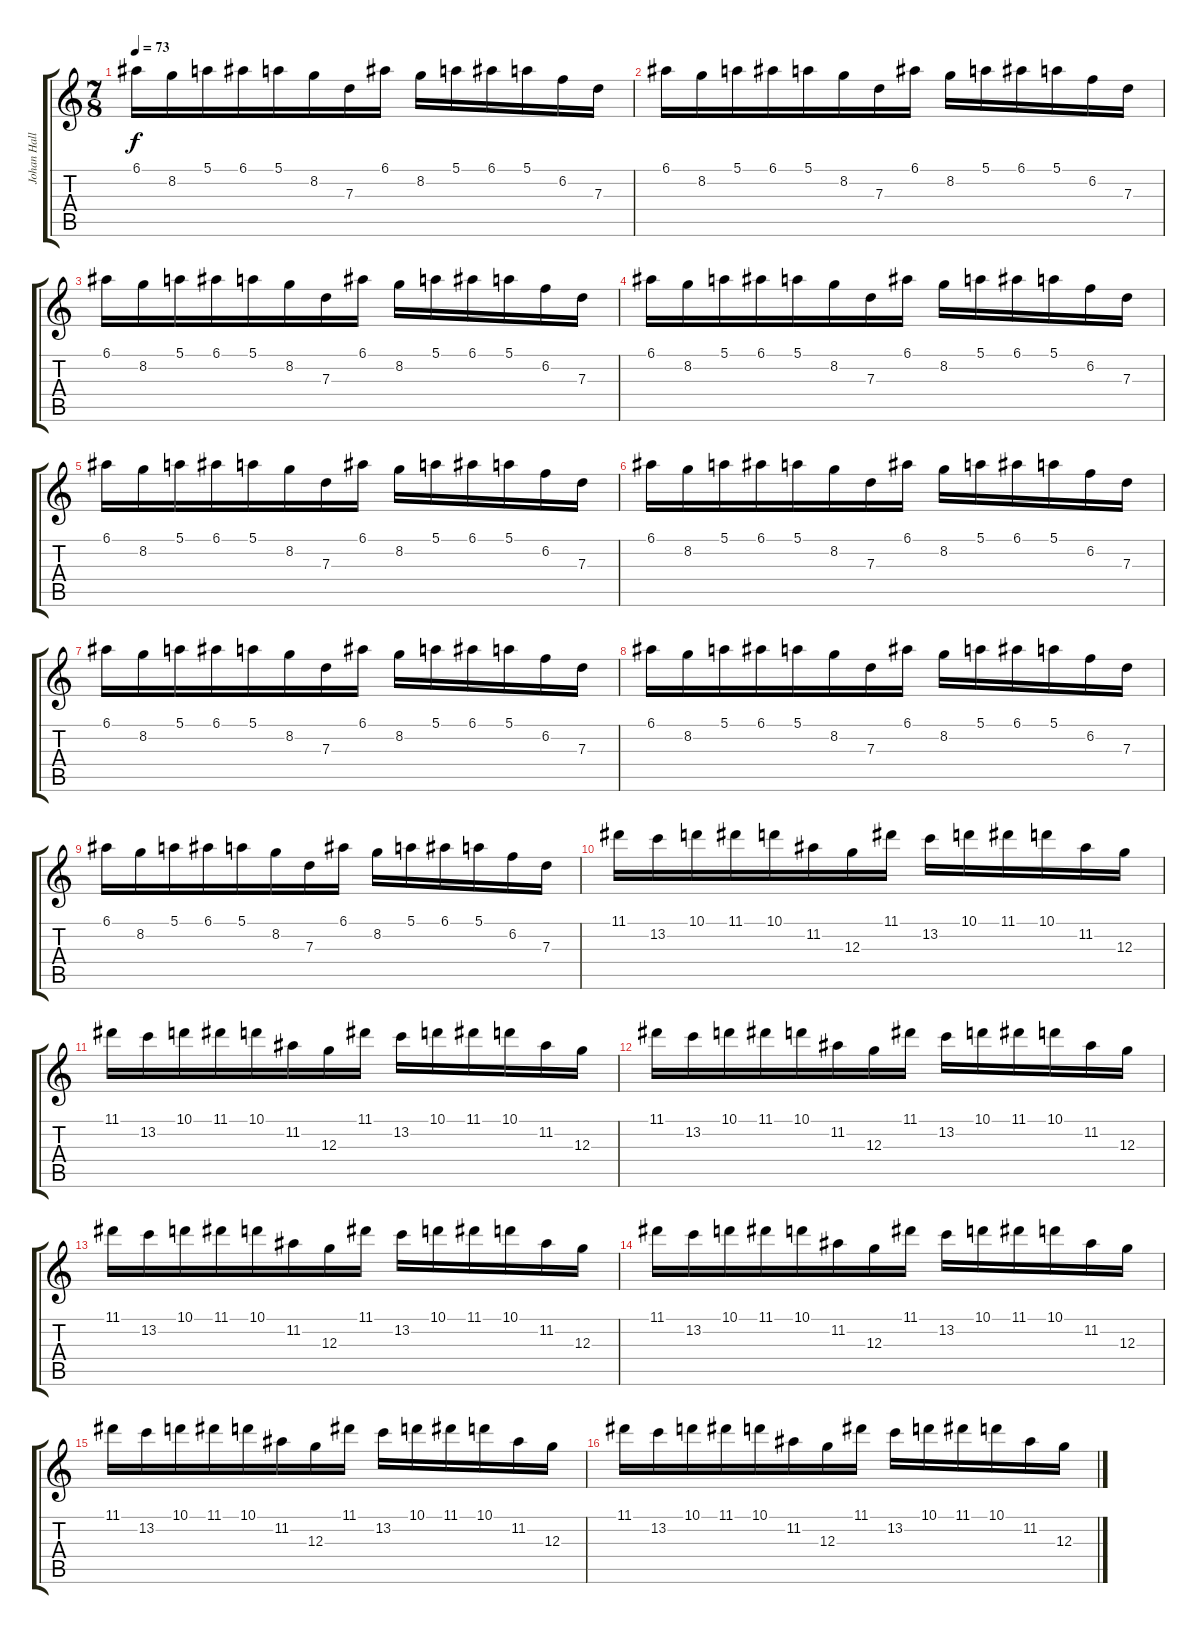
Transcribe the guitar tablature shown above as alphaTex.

\track ("Johan Hallgren" "Johan Hall") {instrument overdrivenguitar}
\staff {score tabs}
\tuning (E4 B3 G3 D3 A2 D2) {hide}
\ts (7 8)
\tempo 73
\clef g2
\ks c
6.1.16{dy f} 8.2.16 5.1.16 6.1.16 5.1.16 8.2.16 7.3.16 6.1.16 8.2.16 5.1.16 6.1.16 5.1.16 6.2.16 7.3.16 |
6.1.16 8.2.16 5.1.16 6.1.16 5.1.16 8.2.16 7.3.16 6.1.16 8.2.16 5.1.16 6.1.16 5.1.16 6.2.16 7.3.16 |
6.1.16 8.2.16 5.1.16 6.1.16 5.1.16 8.2.16 7.3.16 6.1.16 8.2.16 5.1.16 6.1.16 5.1.16 6.2.16 7.3.16 |
6.1.16 8.2.16 5.1.16 6.1.16 5.1.16 8.2.16 7.3.16 6.1.16 8.2.16 5.1.16 6.1.16 5.1.16 6.2.16 7.3.16 |
6.1.16 8.2.16 5.1.16 6.1.16 5.1.16 8.2.16 7.3.16 6.1.16 8.2.16 5.1.16 6.1.16 5.1.16 6.2.16 7.3.16 |
6.1.16 8.2.16 5.1.16 6.1.16 5.1.16 8.2.16 7.3.16 6.1.16 8.2.16 5.1.16 6.1.16 5.1.16 6.2.16 7.3.16 |
6.1.16 8.2.16 5.1.16 6.1.16 5.1.16 8.2.16 7.3.16 6.1.16 8.2.16 5.1.16 6.1.16 5.1.16 6.2.16 7.3.16 |
6.1.16 8.2.16 5.1.16 6.1.16 5.1.16 8.2.16 7.3.16 6.1.16 8.2.16 5.1.16 6.1.16 5.1.16 6.2.16 7.3.16 |
6.1.16 8.2.16 5.1.16 6.1.16 5.1.16 8.2.16 7.3.16 6.1.16 8.2.16 5.1.16 6.1.16 5.1.16 6.2.16 7.3.16 |
11.1.16{volume 11} 13.2.16 10.1.16 11.1.16 10.1.16 11.2.16 12.3.16 11.1.16 13.2.16 10.1.16 11.1.16 10.1.16 11.2.16 12.3.16 |
11.1.16 13.2.16 10.1.16 11.1.16 10.1.16 11.2.16 12.3.16 11.1.16 13.2.16 10.1.16 11.1.16 10.1.16 11.2.16 12.3.16 |
11.1.16 13.2.16 10.1.16 11.1.16 10.1.16 11.2.16 12.3.16 11.1.16 13.2.16 10.1.16 11.1.16 10.1.16 11.2.16 12.3.16 |
11.1.16 13.2.16 10.1.16 11.1.16 10.1.16 11.2.16 12.3.16 11.1.16 13.2.16 10.1.16 11.1.16 10.1.16 11.2.16 12.3.16 |
11.1.16 13.2.16 10.1.16 11.1.16 10.1.16 11.2.16 12.3.16 11.1.16 13.2.16 10.1.16 11.1.16 10.1.16 11.2.16 12.3.16 |
11.1.16{instrument violin} 13.2.16 10.1.16 11.1.16 10.1.16 11.2.16 12.3.16 11.1.16 13.2.16 10.1.16 11.1.16 10.1.16 11.2.16 12.3.16 |
11.1.16 13.2.16 10.1.16 11.1.16 10.1.16 11.2.16 12.3.16 11.1.16 13.2.16 10.1.16 11.1.16 10.1.16 11.2.16 12.3.16
